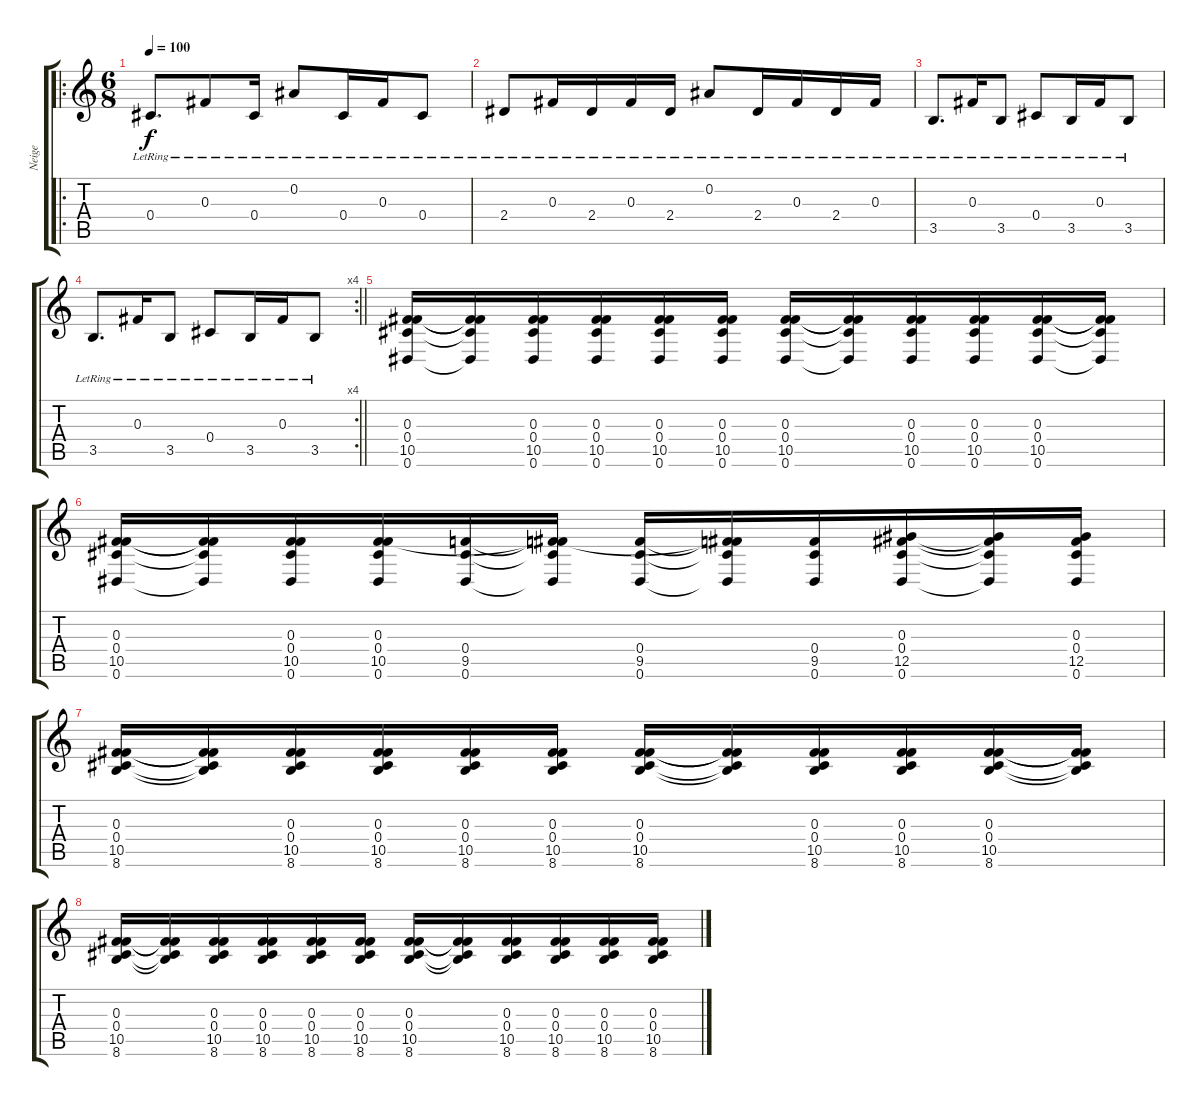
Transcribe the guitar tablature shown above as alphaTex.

\track ("Neige" "Neige") {instrument electricguitarjazz}
\staff {score tabs}
\tuning (Eb4 Bb3 Gb3 Db3 Ab2 Eb2) {hide}
\ro
\ts (6 8)
\tempo 100
\clef g2
\ks c
0.4{lr}.8{d dy f instrument electricguitarjazz} 0.3{lr}.8 0.4{lr}.16 0.2{lr}.8 0.4{lr}.16 0.3{lr}.16 0.4{lr}.8 |
2.4{lr}.8 0.3{lr}.16 2.4{lr}.16 0.3{lr}.16 2.4{lr}.16 0.2{lr}.8 2.4{lr}.16 0.3{lr}.16 2.4{lr}.16 0.3{lr}.16 |
3.5{lr}.8{d} 0.3{lr}.16 3.5{lr}.8 0.4{lr}.8 3.5{lr}.16 0.3{lr}.16 3.5{lr}.8 |
\rc 4
\barLineRight lightlight
3.5{lr}.8{d} 0.3{lr}.16 3.5{lr}.8 0.4{lr}.8 3.5{lr}.16 0.3{lr}.16 3.5{lr}.8 |
(0.3 0.4 10.5 0.6).16{instrument overdrivenguitar} (0.3{t} 0.4{t} 10.5{t} 0.6{t}).16 (0.3 0.4 10.5 0.6).16 (0.3 0.4 10.5 0.6).16 (0.3 0.4 10.5 0.6).16 (0.3 0.4 10.5 0.6).16 (0.3 0.4 10.5 0.6).16 (0.3{t} 0.4{t} 10.5{t} 0.6{t}).16 (0.3 0.4 10.5 0.6).16 (0.3 0.4 10.5 0.6).16 (0.3 0.4 10.5 0.6).16 (0.3{t} 0.4{t} 10.5{t} 0.6{t}).16 |
(0.3 0.4 10.5 0.6).16 (0.3{t} 0.4{t} 10.5{t} 0.6{t}).16 (0.3 0.4 10.5 0.6).16 (0.3 0.4 10.5 0.6).16 (0.4 9.5 0.6).16 (0.3{t} 0.4{t} 9.5{t} 0.6{t}).16 (0.4 9.5 0.6).16 (0.3{t} 0.4{t} 9.5{t} 0.6{t}).16 (0.4 9.5 0.6).16 (0.3 0.4 12.5 0.6).16 (0.3{t} 0.4{t} 12.5{t} 0.6{t}).16 (0.3 0.4 12.5 0.6).16 |
(0.3 0.4 10.5 8.6).16 (0.3{t} 0.4{t} 10.5{t} 8.6{t}).16 (0.3 0.4 10.5 8.6).16 (0.3 0.4 10.5 8.6).16 (0.3 0.4 10.5 8.6).16 (0.3 0.4 10.5 8.6).16 (0.3 0.4 10.5 8.6).16 (0.3{t} 0.4{t} 10.5{t} 8.6{t}).16 (0.3 0.4 10.5 8.6).16 (0.3 0.4 10.5 8.6).16 (0.3 0.4 10.5 8.6).16 (0.3{t} 0.4{t} 10.5{t} 8.6{t}).16 |
(0.3 0.4 10.5 8.6).16 (0.3{t} 0.4{t} 10.5{t} 8.6{t}).16 (0.3 0.4 10.5 8.6).16 (0.3 0.4 10.5 8.6).16 (0.3 0.4 10.5 8.6).16 (0.3 0.4 10.5 8.6).16 (0.3 0.4 10.5 8.6).16 (0.3{t} 0.4{t} 10.5{t} 8.6{t}).16 (0.3 0.4 10.5 8.6).16 (0.3 0.4 10.5 8.6).16 (0.3 0.4 10.5 8.6).16 (0.3 0.4 10.5 8.6).16
